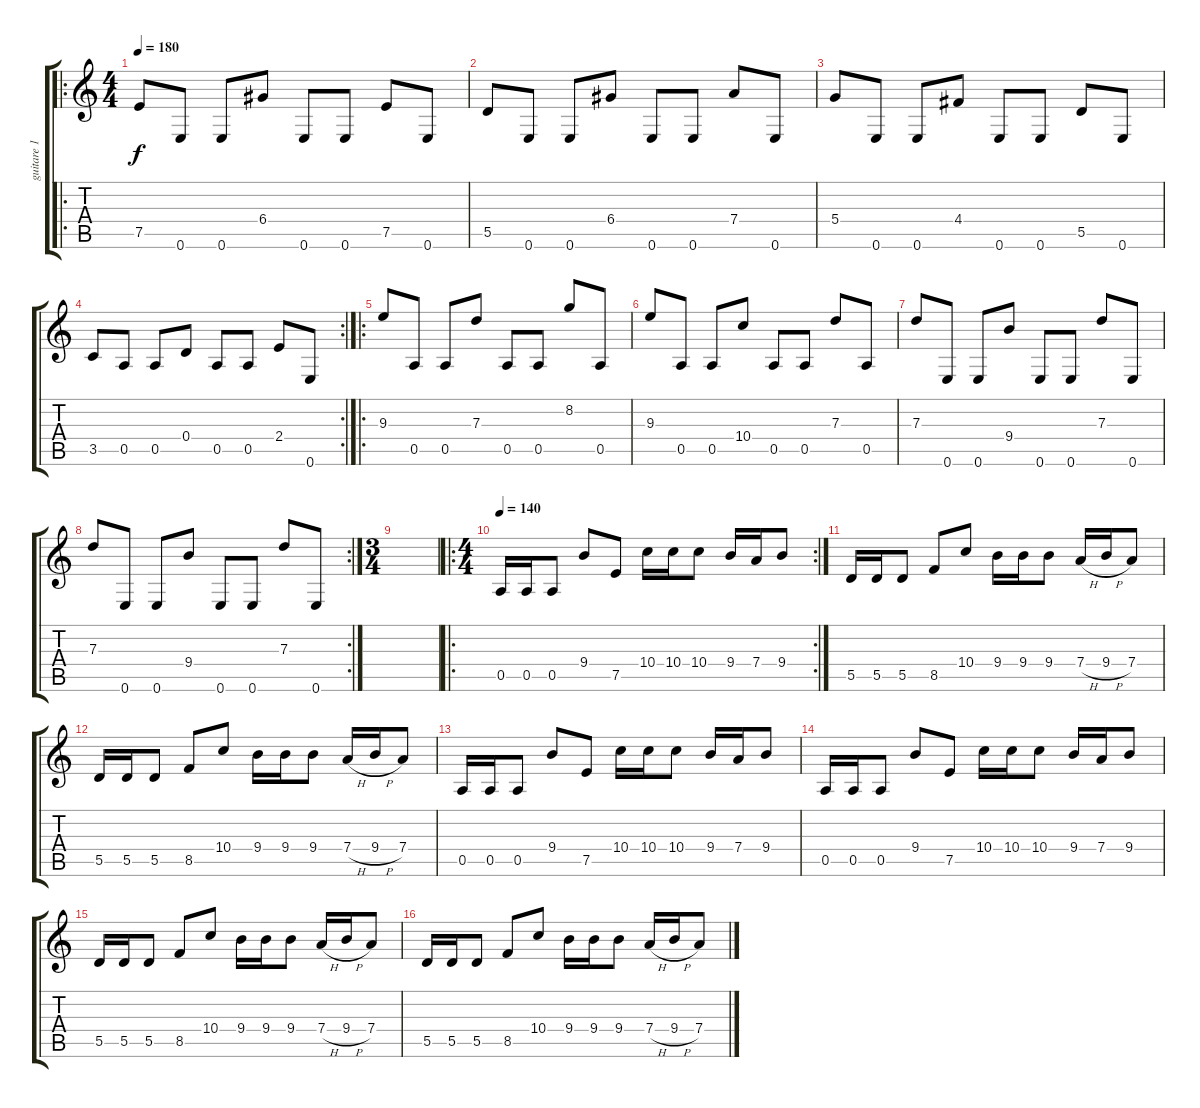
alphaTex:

\track ("guitare 1" "guitare 1") {instrument overdrivenguitar}
\staff {score tabs}
\tuning (E4 B3 G3 D3 A2 E2) {hide}
\ro
\ts (4 4)
\tempo 180
\clef g2
\ks c
7.5.8{dy f} 0.6.8 0.6.8 6.4.8 0.6.8 0.6.8 7.5.8 0.6.8 |
5.5.8 0.6.8 0.6.8 6.4.8 0.6.8 0.6.8 7.4.8 0.6.8 |
5.4.8 0.6.8 0.6.8 4.4.8 0.6.8 0.6.8 5.5.8 0.6.8 |
\rc 2
3.5.8 0.5.8 0.5.8 0.4.8 0.5.8 0.5.8 2.4.8 0.6.8 |
\ro
9.3.8 0.5.8 0.5.8 7.3.8 0.5.8 0.5.8 8.2.8 0.5.8 |
9.3.8 0.5.8 0.5.8 10.4.8 0.5.8 0.5.8 7.3.8 0.5.8 |
7.3.8 0.6.8 0.6.8 9.4.8 0.6.8 0.6.8 7.3.8 0.6.8 |
\rc 2
7.3.8 0.6.8 0.6.8 9.4.8 0.6.8 0.6.8 7.3.8 0.6.8 |
\ts (3 4)
|
\ro
\rc 2
\ts (4 4)
\tempo 140
0.5.16 0.5.16 0.5.8 9.4.8 7.5.8 10.4.16 10.4.16 10.4.8 9.4.16 7.4.16 9.4.8 |
5.5.16 5.5.16 5.5.8 8.5.8 10.4.8 9.4.16 9.4.16 9.4.8 7.4{h}.16 9.4{h}.16 7.4.8 |
5.5.16 5.5.16 5.5.8 8.5.8 10.4.8 9.4.16 9.4.16 9.4.8 7.4{h}.16 9.4{h}.16 7.4.8 |
0.5.16 0.5.16 0.5.8 9.4.8 7.5.8 10.4.16 10.4.16 10.4.8 9.4.16 7.4.16 9.4.8 |
0.5.16 0.5.16 0.5.8 9.4.8 7.5.8 10.4.16 10.4.16 10.4.8 9.4.16 7.4.16 9.4.8 |
5.5.16 5.5.16 5.5.8 8.5.8 10.4.8 9.4.16 9.4.16 9.4.8 7.4{h}.16 9.4{h}.16 7.4.8 |
5.5.16 5.5.16 5.5.8 8.5.8 10.4.8 9.4.16 9.4.16 9.4.8 7.4{h}.16 9.4{h}.16 7.4.8
